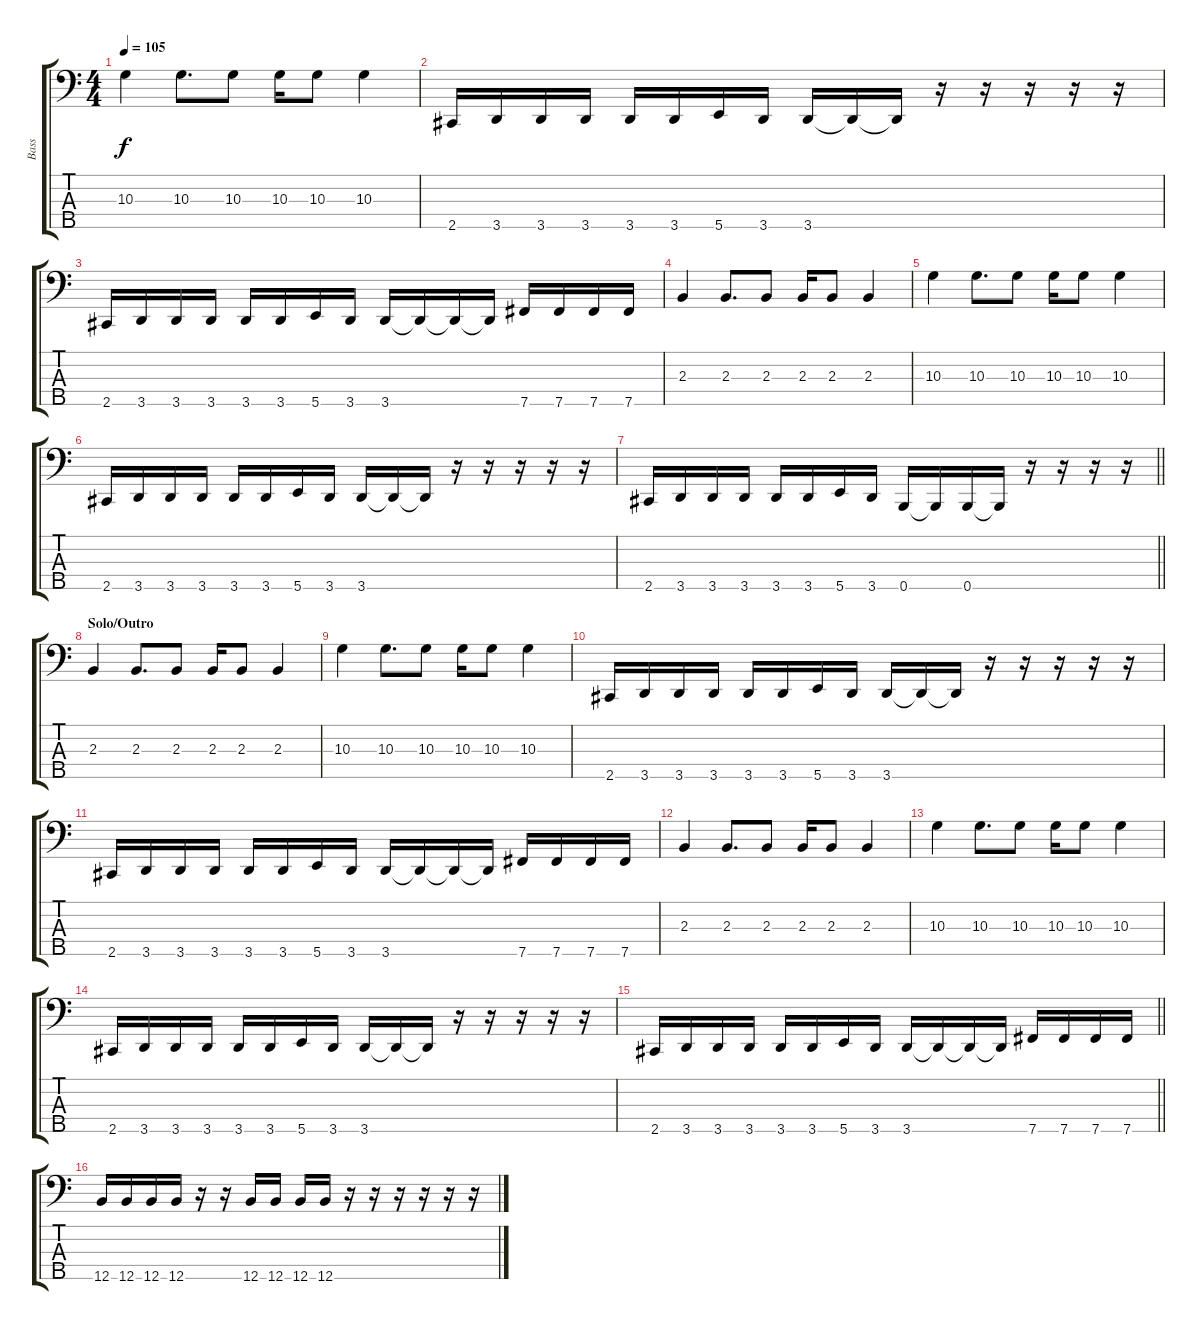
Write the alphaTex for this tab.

\track ("Bass" "Bass") {instrument electricbassfinger}
\staff {score tabs}
\tuning (G2 D2 A1 E1 B0) {hide}
\ts (4 4)
\tempo 105
\clef f4
\ks c
10.3.4{dy f} 10.3.8{d} 10.3.8 10.3.16 10.3.8 10.3.4 |
2.5.16 3.5.16 3.5.16 3.5.16 3.5.16 3.5.16 5.5.16 3.5.16 3.5.16 3.5{t}.16 3.5{t}.16 r.16 r.16 r.16 r.16 r.16 |
2.5.16 3.5.16 3.5.16 3.5.16 3.5.16 3.5.16 5.5.16 3.5.16 3.5.16 3.5{t}.16 3.5{t}.16 3.5{t}.16 7.5.16 7.5.16 7.5.16 7.5.16 |
2.3.4 2.3.8{d} 2.3.8 2.3.16 2.3.8 2.3.4 |
10.3.4 10.3.8{d} 10.3.8 10.3.16 10.3.8 10.3.4 |
2.5.16 3.5.16 3.5.16 3.5.16 3.5.16 3.5.16 5.5.16 3.5.16 3.5.16 3.5{t}.16 3.5{t}.16 r.16 r.16 r.16 r.16 r.16 |
\barLineRight lightlight
2.5.16 3.5.16 3.5.16 3.5.16 3.5.16 3.5.16 5.5.16 3.5.16 0.5.16 0.5{t}.16 0.5.16 0.5{t}.16 r.16 r.16 r.16 r.16 |
\section ("" "Solo/Outro")
2.3.4 2.3.8{d} 2.3.8 2.3.16 2.3.8 2.3.4 |
10.3.4 10.3.8{d} 10.3.8 10.3.16 10.3.8 10.3.4 |
2.5.16 3.5.16 3.5.16 3.5.16 3.5.16 3.5.16 5.5.16 3.5.16 3.5.16 3.5{t}.16 3.5{t}.16 r.16 r.16 r.16 r.16 r.16 |
2.5.16 3.5.16 3.5.16 3.5.16 3.5.16 3.5.16 5.5.16 3.5.16 3.5.16 3.5{t}.16 3.5{t}.16 3.5{t}.16 7.5.16 7.5.16 7.5.16 7.5.16 |
2.3.4 2.3.8{d} 2.3.8 2.3.16 2.3.8 2.3.4 |
10.3.4 10.3.8{d} 10.3.8 10.3.16 10.3.8 10.3.4 |
2.5.16 3.5.16 3.5.16 3.5.16 3.5.16 3.5.16 5.5.16 3.5.16 3.5.16 3.5{t}.16 3.5{t}.16 r.16 r.16 r.16 r.16 r.16 |
\barLineRight lightlight
2.5.16 3.5.16 3.5.16 3.5.16 3.5.16 3.5.16 5.5.16 3.5.16 3.5.16 3.5{t}.16 3.5{t}.16 3.5{t}.16 7.5.16 7.5.16 7.5.16 7.5.16 |
12.5.16 12.5.16 12.5.16 12.5.16 r.16 r.16 12.5.16 12.5.16 12.5.16 12.5.16 r.16 r.16 r.16 r.16 r.16 r.16
